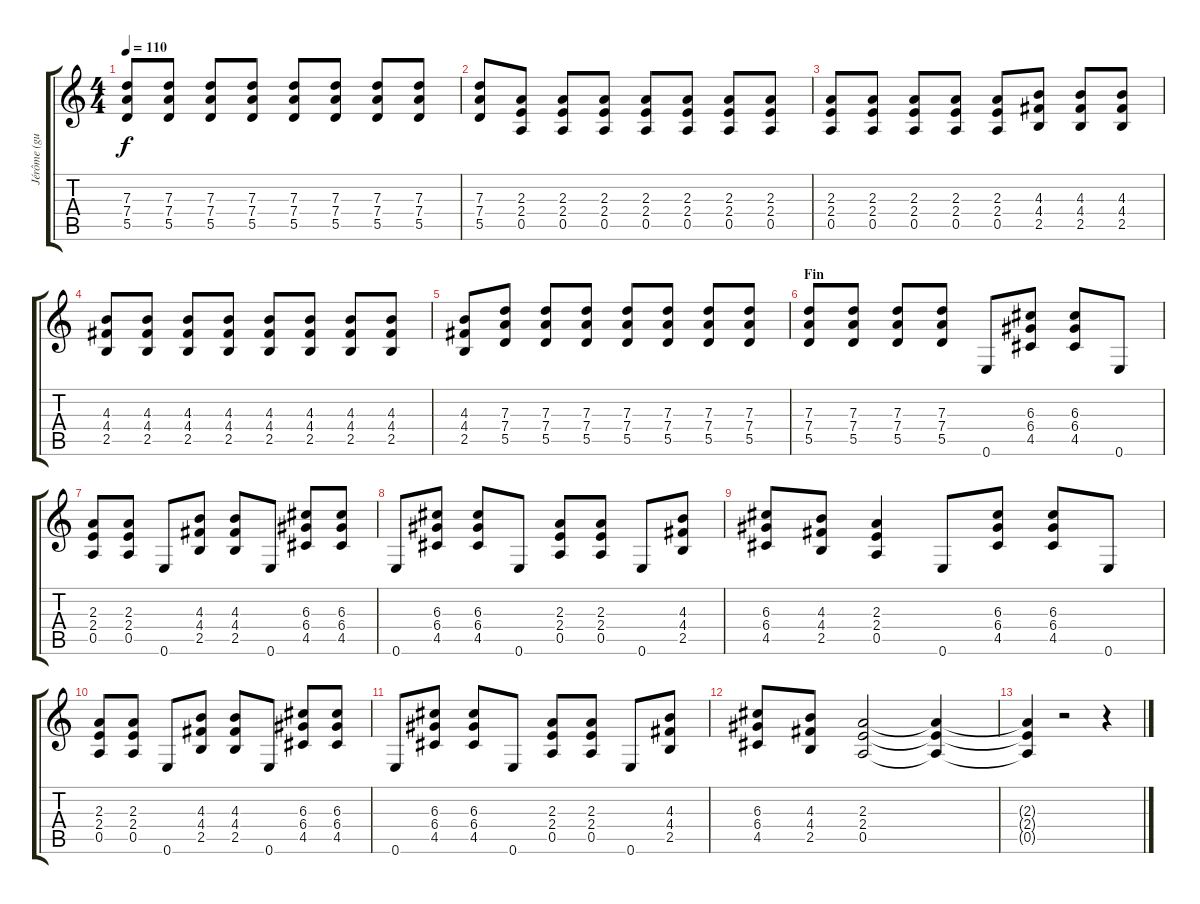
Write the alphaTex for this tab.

\track ("Jérôme (guitare)" "Jérôme (gu") {instrument distortionguitar}
\staff {score tabs}
\tuning (E4 B3 G3 D3 A2 E2) {hide}
\ts (4 4)
\tempo 110
\clef g2
\ks c
(7.3 7.4 5.5).8{dy f} (7.3 7.4 5.5).8 (7.3 7.4 5.5).8 (7.3 7.4 5.5).8 (7.3 7.4 5.5).8 (7.3 7.4 5.5).8 (7.3 7.4 5.5).8 (7.3 7.4 5.5).8 |
(7.3 7.4 5.5).8 (2.3 2.4 0.5).8 (2.3 2.4 0.5).8 (2.3 2.4 0.5).8 (2.3 2.4 0.5).8 (2.3 2.4 0.5).8 (2.3 2.4 0.5).8 (2.3 2.4 0.5).8 |
(2.3 2.4 0.5).8 (2.3 2.4 0.5).8 (2.3 2.4 0.5).8 (2.3 2.4 0.5).8 (2.3 2.4 0.5).8 (4.3 4.4 2.5).8 (4.3 4.4 2.5).8 (4.3 4.4 2.5).8 |
(4.3 4.4 2.5).8 (4.3 4.4 2.5).8 (4.3 4.4 2.5).8 (4.3 4.4 2.5).8 (4.3 4.4 2.5).8 (4.3 4.4 2.5).8 (4.3 4.4 2.5).8 (4.3 4.4 2.5).8 |
(4.3 4.4 2.5).8 (7.3 7.4 5.5).8 (7.3 7.4 5.5).8 (7.3 7.4 5.5).8 (7.3 7.4 5.5).8 (7.3 7.4 5.5).8 (7.3 7.4 5.5).8 (7.3 7.4 5.5).8 |
\section ("" "Fin")
(7.3 7.4 5.5).8 (7.3 7.4 5.5).8 (7.3 7.4 5.5).8 (7.3 7.4 5.5).8 0.6.8 (6.3 6.4 4.5).8 (6.3 6.4 4.5).8 0.6.8 |
(2.3 2.4 0.5).8 (2.3 2.4 0.5).8 0.6.8 (4.3 4.4 2.5).8 (4.3 4.4 2.5).8 0.6.8 (6.3 6.4 4.5).8 (6.3 6.4 4.5).8 |
0.6.8 (6.3 6.4 4.5).8 (6.3 6.4 4.5).8 0.6.8 (2.3 2.4 0.5).8 (2.3 2.4 0.5).8 0.6.8 (4.3 4.4 2.5).8 |
(6.3 6.4 4.5).8 (4.3 4.4 2.5).8 (2.3 2.4 0.5).4 0.6.8 (6.3 6.4 4.5).8 (6.3 6.4 4.5).8 0.6.8 |
(2.3 2.4 0.5).8 (2.3 2.4 0.5).8 0.6.8 (4.3 4.4 2.5).8 (4.3 4.4 2.5).8 0.6.8 (6.3 6.4 4.5).8 (6.3 6.4 4.5).8 |
0.6.8 (6.3 6.4 4.5).8 (6.3 6.4 4.5).8 0.6.8 (2.3 2.4 0.5).8 (2.3 2.4 0.5).8 0.6.8 (4.3 4.4 2.5).8 |
(6.3 6.4 4.5).8 (4.3 4.4 2.5).8 (2.3 2.4 0.5).2 (2.3{t} 2.4{t} 0.5{t}).4 |
(2.3{t} 2.4{t} 0.5{t}).4 r.2 r.4
